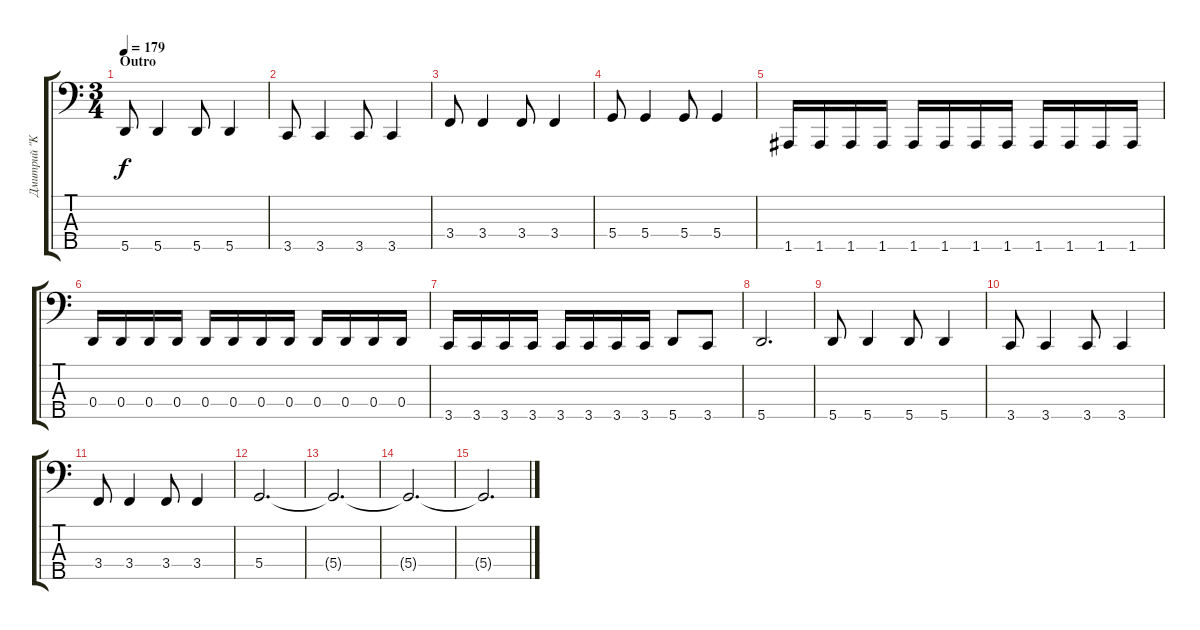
\track ("Дмитрий \"Kawazu\" Голяшев" "Дмитрий \"K") {instrument electricbassfinger}
\staff {score tabs}
\tuning (F2 C2 G1 D1 A0) {hide}
\ts (3 4)
\section ("" "Outro")
\tempo 179
\clef f4
\ks c
5.5.8{dy f} 5.5.4 5.5.8 5.5.4 |
3.5.8 3.5.4 3.5.8 3.5.4 |
3.4.8 3.4.4 3.4.8 3.4.4 |
5.4.8 5.4.4 5.4.8 5.4.4 |
1.5.16 1.5.16 1.5.16 1.5.16 1.5.16 1.5.16 1.5.16 1.5.16 1.5.16 1.5.16 1.5.16 1.5.16 |
0.4.16 0.4.16 0.4.16 0.4.16 0.4.16 0.4.16 0.4.16 0.4.16 0.4.16 0.4.16 0.4.16 0.4.16 |
3.5.16 3.5.16 3.5.16 3.5.16 3.5.16 3.5.16 3.5.16 3.5.16 5.5.8 3.5.8 |
5.5.2{d} |
5.5.8 5.5.4 5.5.8 5.5.4 |
3.5.8 3.5.4 3.5.8 3.5.4 |
3.4.8 3.4.4 3.4.8 3.4.4 |
5.4.2{d volume 0} |
5.4{t}.2{d} |
5.4{t}.2{d} |
5.4{t}.2{d}
